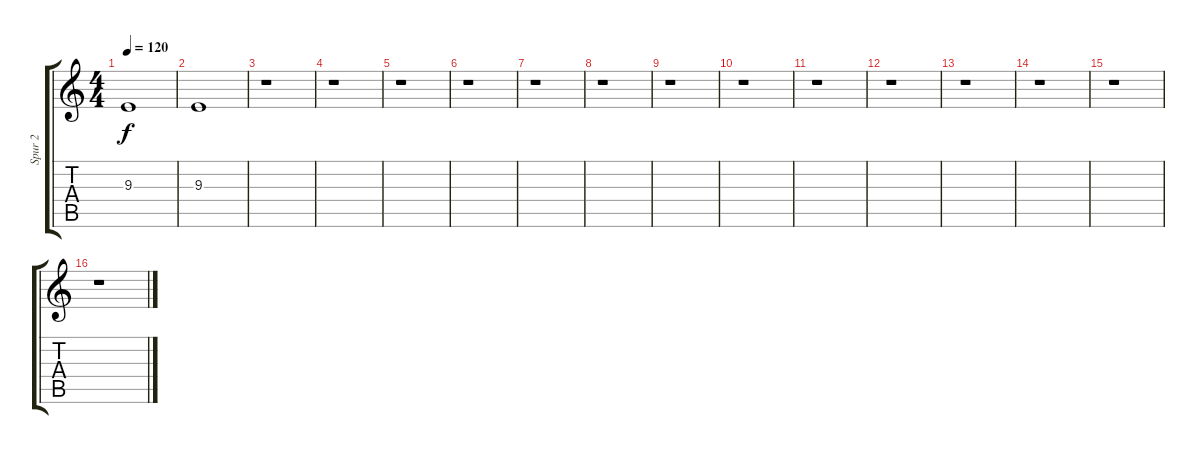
\track ("Spur 2" "Spur 2") {instrument fx7echoes}
\staff {score tabs}
\tuning (E4 B3 G3 D3 A2 E2) {hide}
\ts (4 4)
\tempo 120
\clef g2
\ks c
9.3.1{dy f} |
9.3.1 |
r.1 |
r.1 |
r.1 |
r.1 |
r.1 |
r.1 |
r.1 |
r.1 |
r.1 |
r.1 |
r.1 |
r.1 |
r.1 |
r.1
